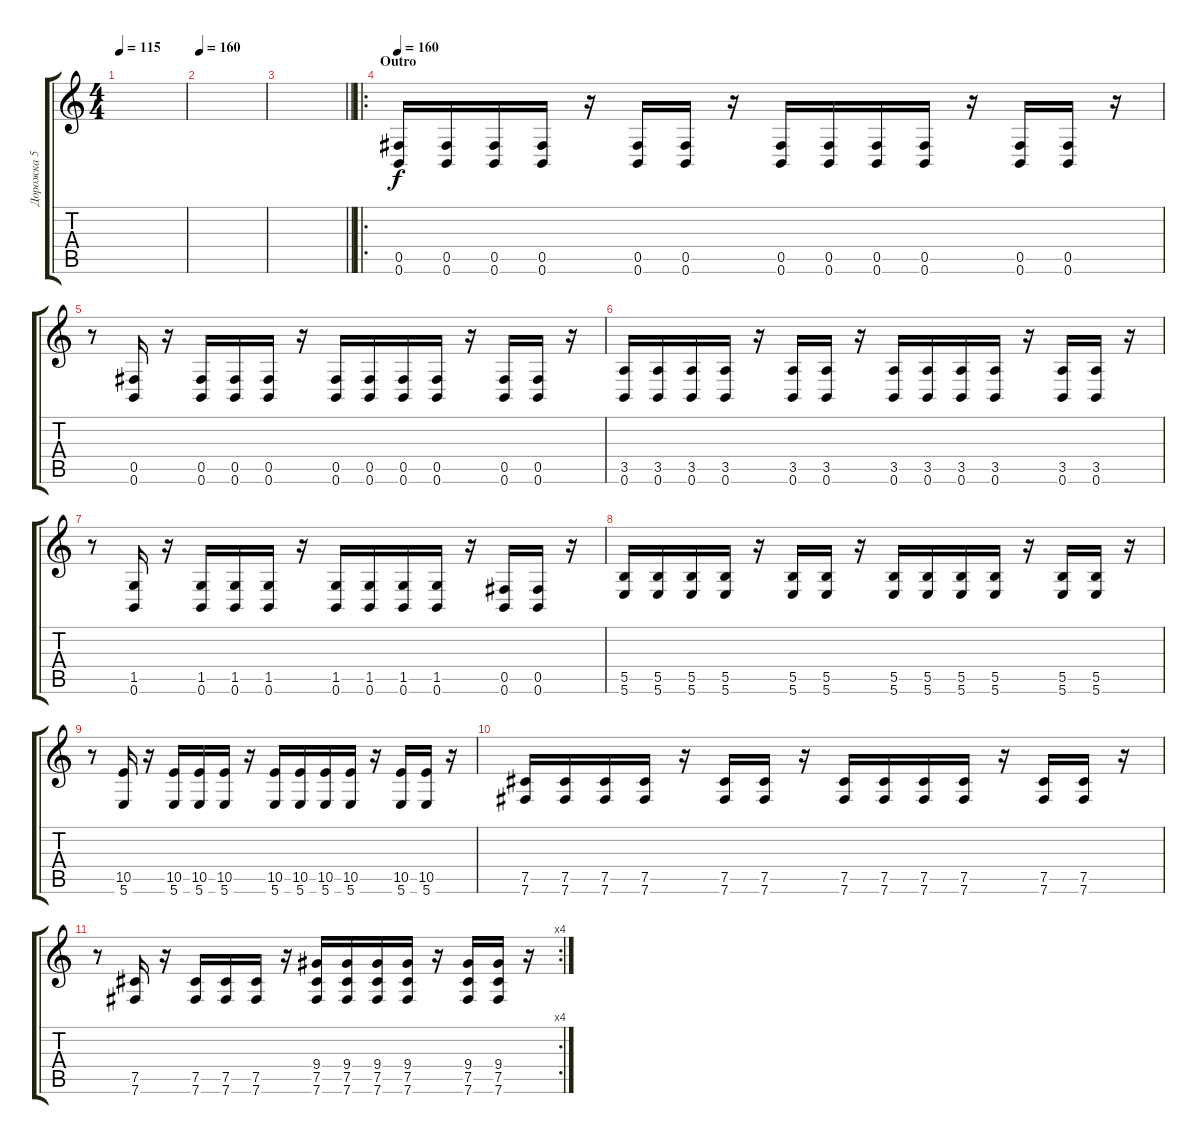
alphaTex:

\track ("Дорожка 5" "Дорожка 5") {instrument distortionguitar}
\staff {score tabs}
\tuning (Db4 Ab3 E3 B2 Gb2 B1) {hide}
\ts (4 4)
\tempo 115
\clef g2
\ks c
|
\tempo 160
|
\barLineRight lightlight
|
\ro
\section ("" "Outro")
\tempo 160
(0.5 0.6).16 (0.5 0.6).16 (0.5 0.6).16 (0.5 0.6).16 r.16 (0.5 0.6).16 (0.5 0.6).16 r.16 (0.5 0.6).16 (0.5 0.6).16 (0.5 0.6).16 (0.5 0.6).16 r.16 (0.5 0.6).16 (0.5 0.6).16 r.16 |
r.8 (0.5 0.6).16 r.16 (0.5 0.6).16 (0.5 0.6).16 (0.5 0.6).16 r.16 (0.5 0.6).16 (0.5 0.6).16 (0.5 0.6).16 (0.5 0.6).16 r.16 (0.5 0.6).16 (0.5 0.6).16 r.16 |
(3.5 0.6).16 (3.5 0.6).16 (3.5 0.6).16 (3.5 0.6).16 r.16 (3.5 0.6).16 (3.5 0.6).16 r.16 (3.5 0.6).16 (3.5 0.6).16 (3.5 0.6).16 (3.5 0.6).16 r.16 (3.5 0.6).16 (3.5 0.6).16 r.16 |
r.8 (1.5 0.6).16 r.16 (1.5 0.6).16 (1.5 0.6).16 (1.5 0.6).16 r.16 (1.5 0.6).16 (1.5 0.6).16 (1.5 0.6).16 (1.5 0.6).16 r.16 (0.5 0.6).16 (0.5 0.6).16 r.16 |
(5.5 5.6).16 (5.5 5.6).16 (5.5 5.6).16 (5.5 5.6).16 r.16 (5.5 5.6).16 (5.5 5.6).16 r.16 (5.5 5.6).16 (5.5 5.6).16 (5.5 5.6).16 (5.5 5.6).16 r.16 (5.5 5.6).16 (5.5 5.6).16 r.16 |
r.8 (10.5 5.6).16 r.16 (10.5 5.6).16 (10.5 5.6).16 (10.5 5.6).16 r.16 (10.5 5.6).16 (10.5 5.6).16 (10.5 5.6).16 (10.5 5.6).16 r.16 (10.5 5.6).16 (10.5 5.6).16 r.16 |
(7.5 7.6).16 (7.5 7.6).16 (7.5 7.6).16 (7.5 7.6).16 r.16 (7.5 7.6).16 (7.5 7.6).16 r.16 (7.5 7.6).16 (7.5 7.6).16 (7.5 7.6).16 (7.5 7.6).16 r.16 (7.5 7.6).16 (7.5 7.6).16 r.16 |
\rc 4
r.8 (7.5 7.6).16 r.16 (7.5 7.6).16 (7.5 7.6).16 (7.5 7.6).16 r.16 (9.4 7.5 7.6).16 (9.4 7.5 7.6).16 (9.4 7.5 7.6).16 (9.4 7.5 7.6).16 r.16 (9.4 7.5 7.6).16 (9.4 7.5 7.6).16 r.16
